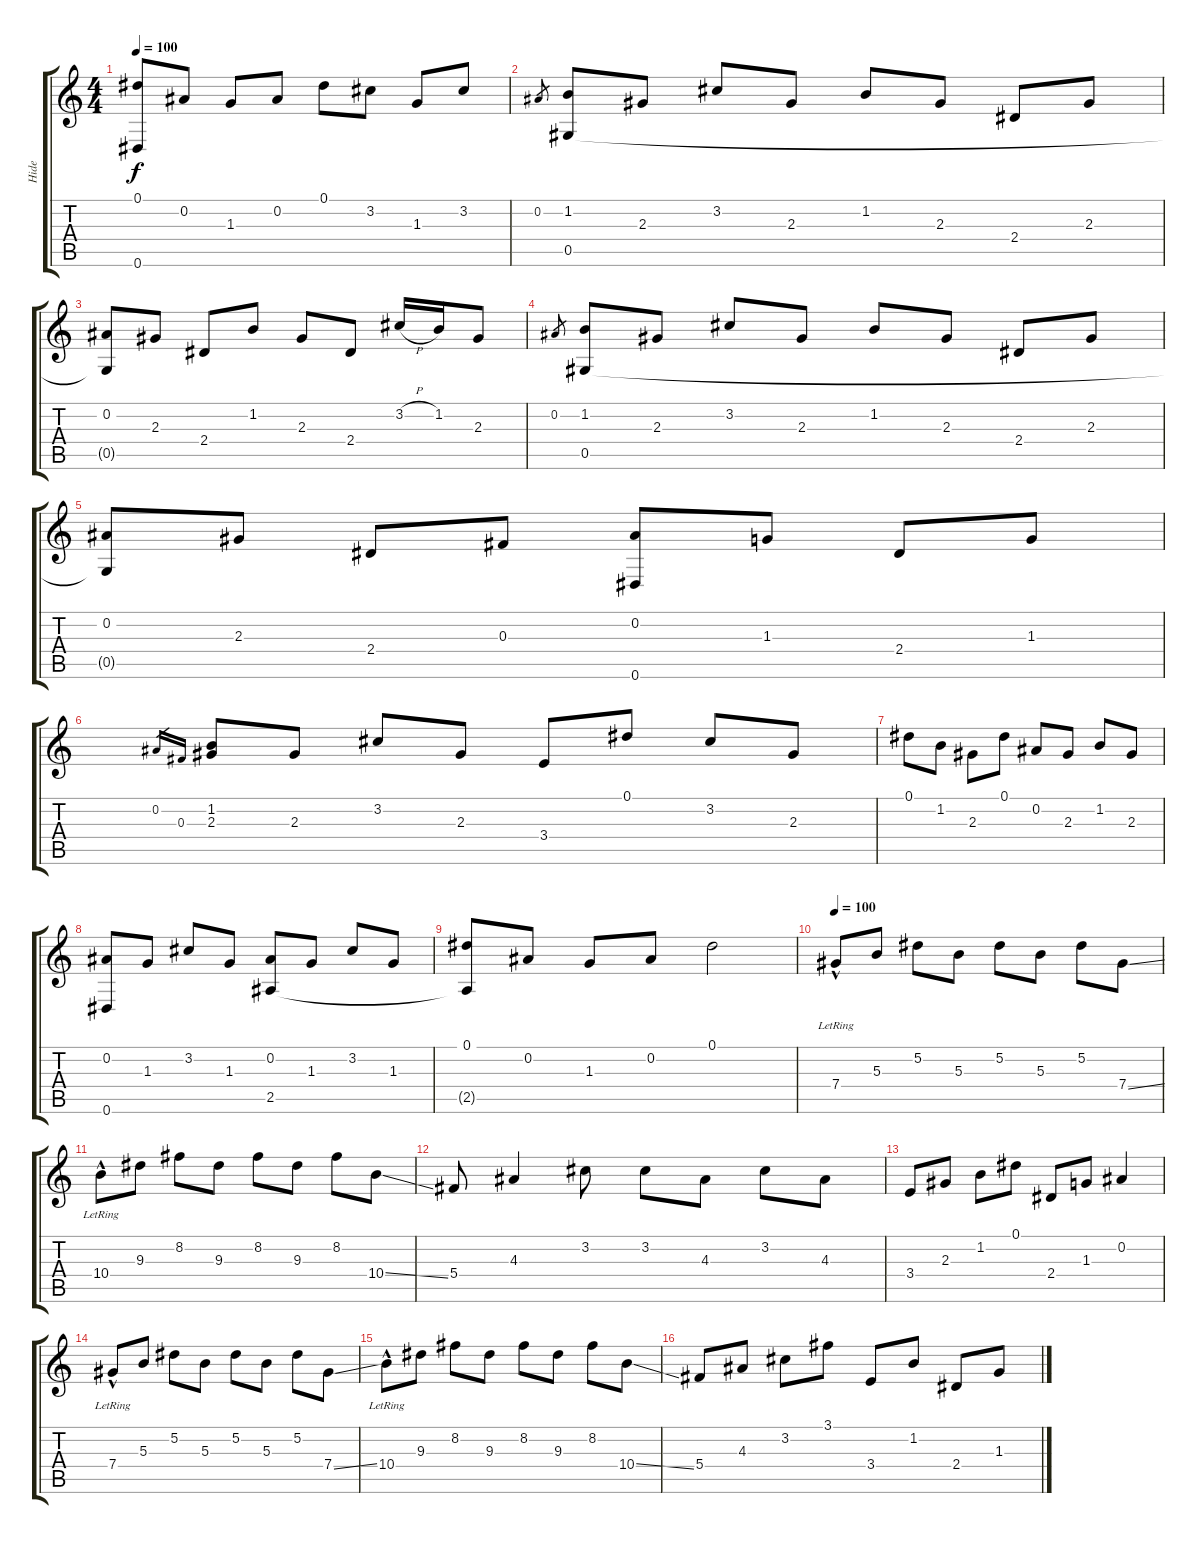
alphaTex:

\track ("Hide" "Hide") {instrument overdrivenguitar}
\staff {score tabs}
\tuning (Eb4 Bb3 Gb3 Db3 Ab2 Eb2) {hide}
\ts (4 4)
\tempo 100
\clef g2
\ks c
(0.1 0.6{t}).8{dy f} 0.2.8 1.3.8 0.2.8 0.1.8 3.2.8 1.3.8 3.2.8 |
0.2.8{gr} (1.2 0.5).8 2.3.8 3.2.8 2.3.8 1.2.8 2.3.8 2.4.8 2.3.8 |
(0.2 0.5{t}).8 2.3.8 2.4.8 1.2.8 2.3.8 2.4.8 3.2{h}.16 1.2.16 2.3.8 |
0.2.8{gr} (1.2 0.5).8 2.3.8 3.2.8 2.3.8 1.2.8 2.3.8 2.4.8 2.3.8 |
(0.2 0.5{t}).8 2.3.8 2.4.8 0.3.8 (0.2 0.6).8 1.3.8 2.4.8 1.3.8 |
0.2.16{gr} 0.3.16{gr} (1.2 2.3).8 2.3.8 3.2.8 2.3.8 3.4.8 0.1.8 3.2.8 2.3.8 |
0.1.8 1.2.8 2.3.8 0.1.8 0.2.8 2.3.8 1.2.8 2.3.8 |
(0.2 0.6).8 1.3.8 3.2.8 1.3.8 (0.2 2.5).8 1.3.8 3.2.8 1.3.8 |
(0.1 2.5{t}).8 0.2.8 1.3.8 0.2.8 0.1.2 |
\tempo 100
7.4{hac lr}.8{volume 9 balance 4 instrument electricguitarjazz} 5.3.8 5.2.8 5.3.8 5.2.8 5.3.8 5.2.8 7.4{ss}.8 |
10.4{hac lr}.8 9.3.8 8.2.8 9.3.8 8.2.8 9.3.8 8.2.8 10.4{ss}.8 |
5.4.8 4.3.4 3.2.8 3.2.8 4.3.8 3.2.8 4.3.8 |
3.4.8 2.3.8 1.2.8 0.1.8 2.4.8 1.3.8 0.2.4 |
7.4{hac lr}.8 5.3.8 5.2.8 5.3.8 5.2.8 5.3.8 5.2.8 7.4{ss}.8 |
10.4{hac lr}.8 9.3.8 8.2.8 9.3.8 8.2.8 9.3.8 8.2.8 10.4{ss}.8 |
5.4.8 4.3.8 3.2.8 3.1.8 3.4.8 1.2.8 2.4.8 1.3.8
